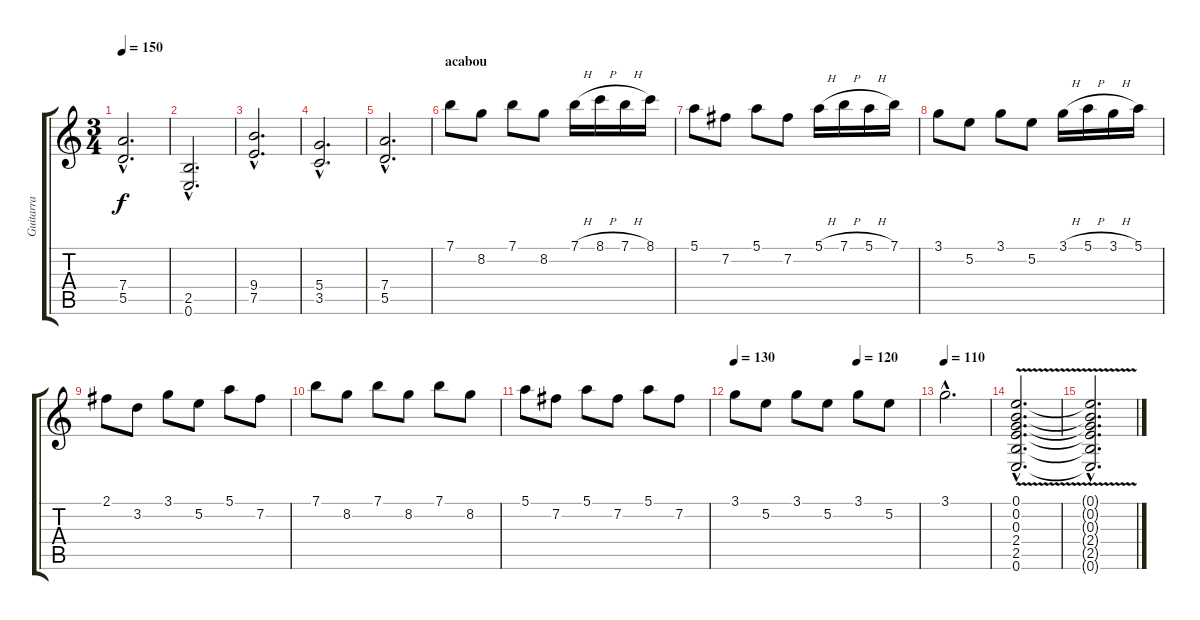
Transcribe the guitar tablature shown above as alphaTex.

\track ("Guitarra" "Guitarra") {instrument overdrivenguitar}
\staff {score tabs}
\tuning (E4 B3 G3 D3 A2 E2) {hide}
\ts (3 4)
\tempo 150
\clef g2
\ks c
(7.4{hac} 5.5{hac}).2{d dy f} |
(2.5{hac} 0.6{hac}).2{d} |
(9.4{hac} 7.5{hac}).2{d} |
(5.4{hac} 3.5{hac}).2{d} |
(7.4{hac} 5.5{hac}).2{d} |
\section ("" "acabou")
7.1.8 8.2.8 7.1.8 8.2.8 7.1{h}.16 8.1{h}.16 7.1{h}.16 8.1.16 |
5.1.8 7.2.8 5.1.8 7.2.8 5.1{h}.16 7.1{h}.16 5.1{h}.16 7.1.16 |
3.1.8 5.2.8 3.1.8 5.2.8 3.1{h}.16 5.1{h}.16 3.1{h}.16 5.1.16 |
2.1.8 3.2.8 3.1.8 5.2.8 5.1.8 7.2.8 |
7.1.8 8.2.8 7.1.8 8.2.8 7.1.8 8.2.8 |
5.1.8 7.2.8 5.1.8 7.2.8 5.1.8 7.2.8 |
\tempo 130
\tempo (120 0.6666666666666666)
3.1.8 5.2.8 3.1.8 5.2.8 3.1.8 5.2.8 |
\tempo 110
3.1{hac}.2{d} |
(0.1{v hac} 0.2{v hac} 0.3{v hac} 2.4{v hac} 2.5{v hac} 0.6{v hac}).2{d} |
(0.1{v hac t} 0.2{v hac t} 0.3{v hac t} 2.4{v hac t} 2.5{v hac t} 0.6{v hac t}).2{d}
